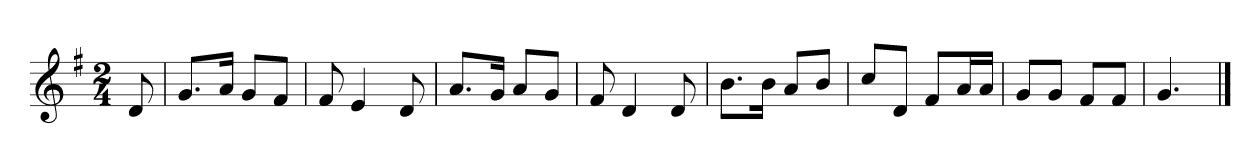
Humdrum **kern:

**kern
*part1
*staff1
*k[f#]
*M2/4
*MM120
=
8d
=1
8.gL
16aJk
8gL
8f#J
=2
8f#
4e
8d
=3
8.aL
16gJk
8aL
8gJ
=4
8f#
4d
8d
=5
8.bL
16bJk
8aL
8bJ
=6
8ccL
8dJ
8f#L
16aL
16aJJ
=7
8gL
8gJ
8f#L
8f#J
=8
4.g
==
*-
